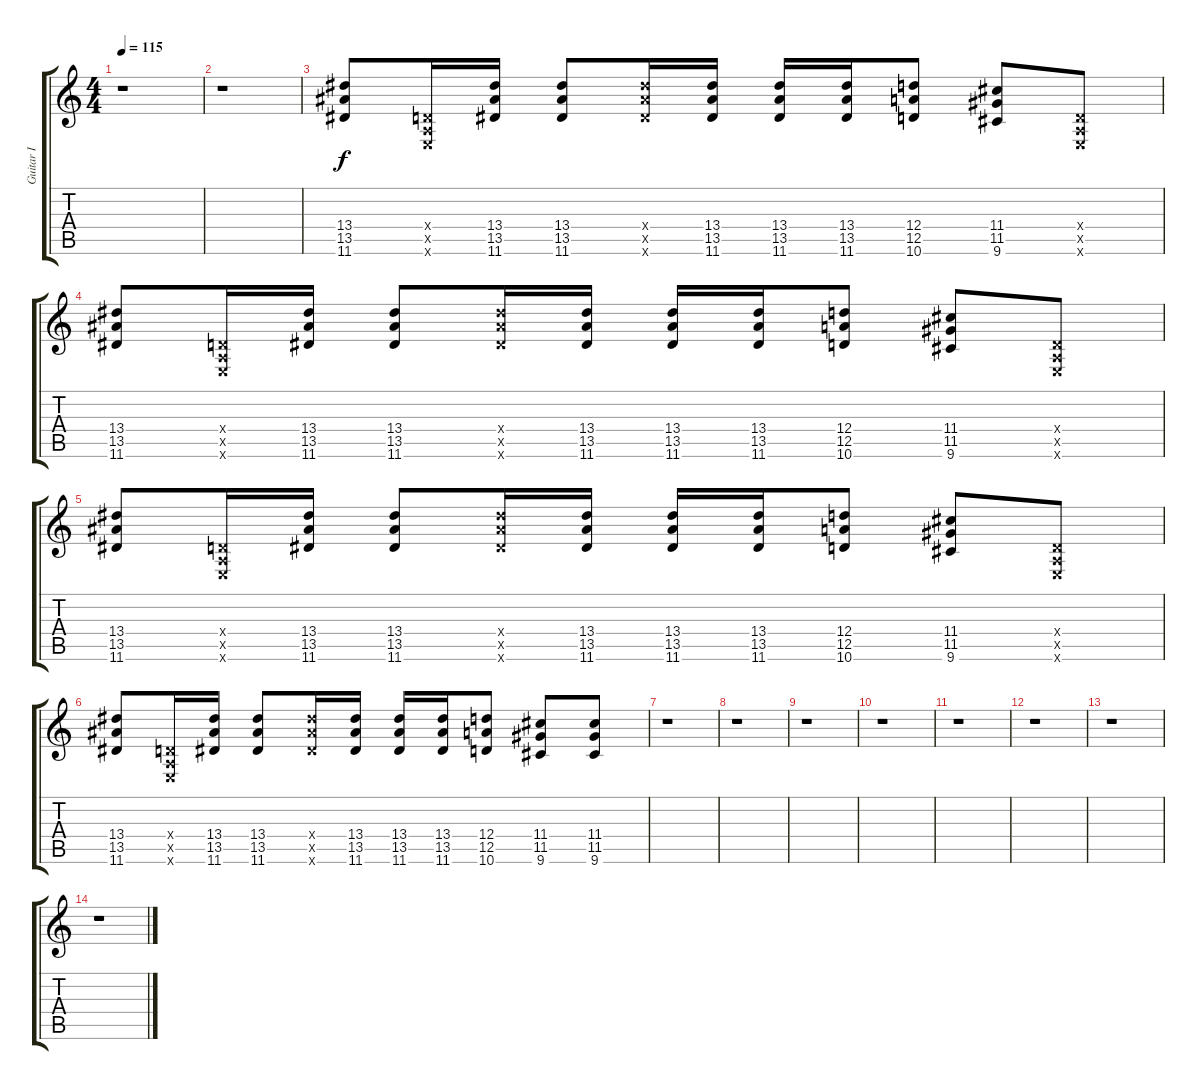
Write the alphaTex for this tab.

\track ("Guitar I" "Guitar I") {instrument overdrivenguitar}
\staff {score tabs}
\tuning (E4 B3 G3 D3 A2 E2) {hide}
\ts (4 4)
\tempo 115
\clef g2
\ks c
r.1{dy f} |
r.1 |
(13.4 13.5 11.6).8 (0.4{x} 0.5{x} 0.6{x}).16 (13.4 13.5 11.6).16 (13.4 13.5 11.6).8 (13.4{x} 13.5{x} 11.6{x}).16 (13.4 13.5 11.6).16 (13.4 13.5 11.6).16 (13.4 13.5 11.6).16 (12.4 12.5 10.6).8 (11.4 11.5 9.6).8 (0.4{x} 0.5{x} 0.6{x}).8 |
(13.4 13.5 11.6).8 (0.4{x} 0.5{x} 0.6{x}).16 (13.4 13.5 11.6).16 (13.4 13.5 11.6).8 (13.4{x} 13.5{x} 11.6{x}).16 (13.4 13.5 11.6).16 (13.4 13.5 11.6).16 (13.4 13.5 11.6).16 (12.4 12.5 10.6).8 (11.4 11.5 9.6).8 (0.4{x} 0.5{x} 0.6{x}).8 |
(13.4 13.5 11.6).8 (0.4{x} 0.5{x} 0.6{x}).16 (13.4 13.5 11.6).16 (13.4 13.5 11.6).8 (13.4{x} 13.5{x} 11.6{x}).16 (13.4 13.5 11.6).16 (13.4 13.5 11.6).16 (13.4 13.5 11.6).16 (12.4 12.5 10.6).8 (11.4 11.5 9.6).8 (0.4{x} 0.5{x} 0.6{x}).8 |
(13.4 13.5 11.6).8 (0.4{x} 0.5{x} 0.6{x}).16 (13.4 13.5 11.6).16 (13.4 13.5 11.6).8 (13.4{x} 13.5{x} 11.6{x}).16 (13.4 13.5 11.6).16 (13.4 13.5 11.6).16 (13.4 13.5 11.6).16 (12.4 12.5 10.6).8 (11.4 11.5 9.6).8 (11.4 11.5 9.6).8 |
r.1 |
r.1 |
r.1 |
r.1 |
r.1 |
r.1 |
r.1 |
r.1
